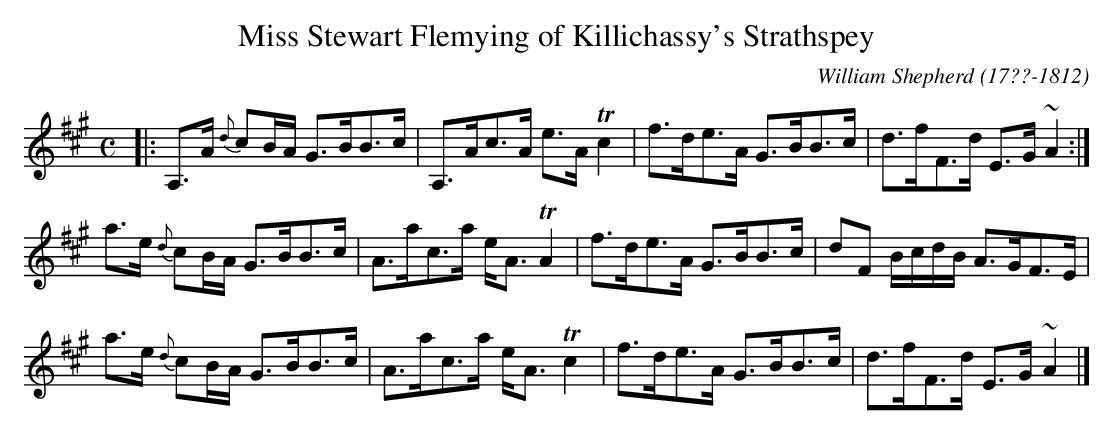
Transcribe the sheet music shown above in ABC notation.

X:1
T: Miss Stewart Flemying of Killichassy's Strathspey
C: William Shepherd (17??-1812)
M: C
L: 1/16
K: A
|:\
A,3A {d}c2BA G3BB3c | A,3Ac3A e3A Tc4 |\
f3de3A G3BB3c | d3fF3d E3G ~A4 :|
a3e {d}c2BA G3BB3c | A3ac3a eA3TA4 |\
f3de3A G3BB3c | d2F2 BcdB A3GF3E |
a3e {d}c2BA G3BB3c | A3ac3a eA3Tc4 |\
f3de3A G3BB3c | d3fF3d E3G~A4 |]
